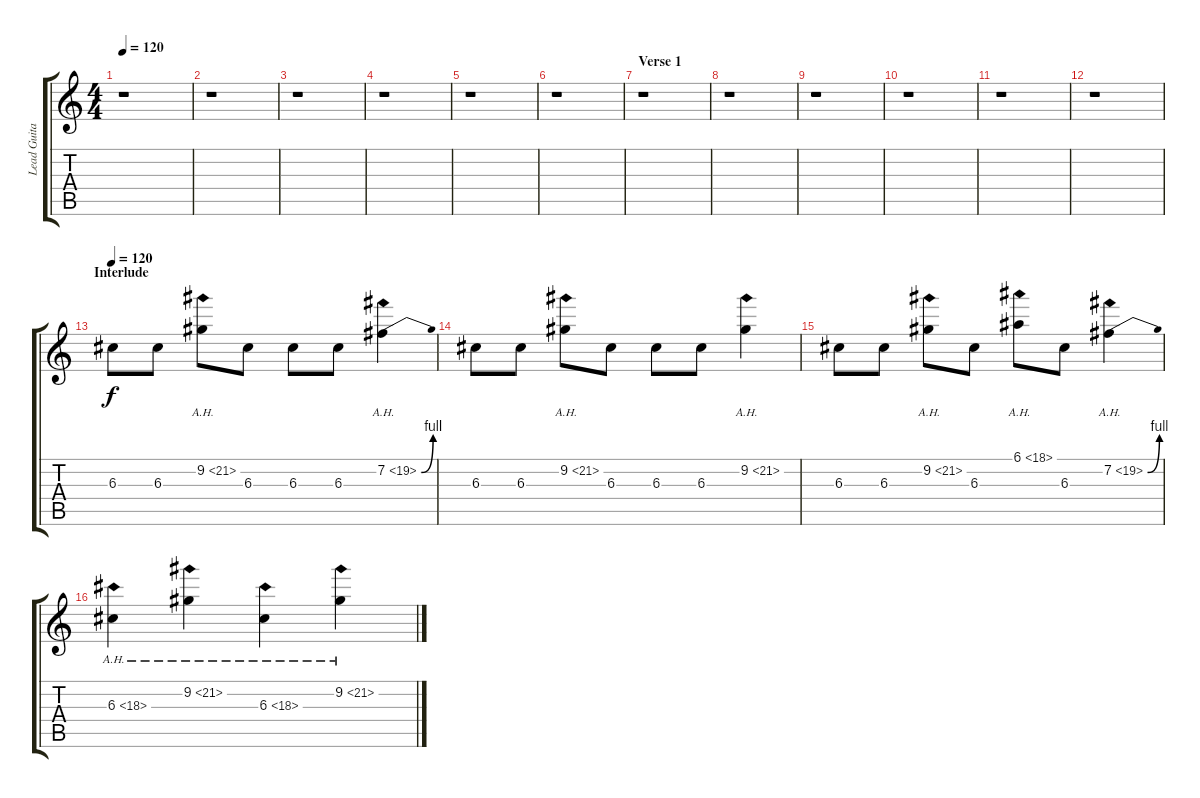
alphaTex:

\track ("Lead Guitar" "Lead Guita") {instrument overdrivenguitar}
\staff {score tabs}
\tuning (E4 B3 G3 D3 A2 E2) {hide}
\ts (4 4)
\tempo 120
\clef g2
\ks c
r.1{dy f instrument overdrivenguitar} |
r.1 |
r.1 |
r.1 |
r.1 |
r.1 |
\section ("" "Verse 1")
r.1 |
r.1 |
r.1 |
r.1 |
r.1 |
r.1 |
\section ("" "Interlude")
\tempo 120
6.3.8 6.3.8 9.2{ah 12}.8 6.3.8 6.3.8 6.3.8 7.2{be (bend 0 0 60 4) ah 12}.4 |
6.3.8 6.3.8 9.2{ah 12}.8 6.3.8 6.3.8 6.3.8 9.2{ah 12}.4 |
6.3.8 6.3.8 9.2{ah 12}.8 6.3.8 6.1{ah 12}.8 6.3.8 7.2{be (bend 0 0 60 4) ah 12}.4 |
6.3{ah 12}.4 9.2{ah 12}.4 6.3{ah 12}.4 9.2{ah 12}.4
